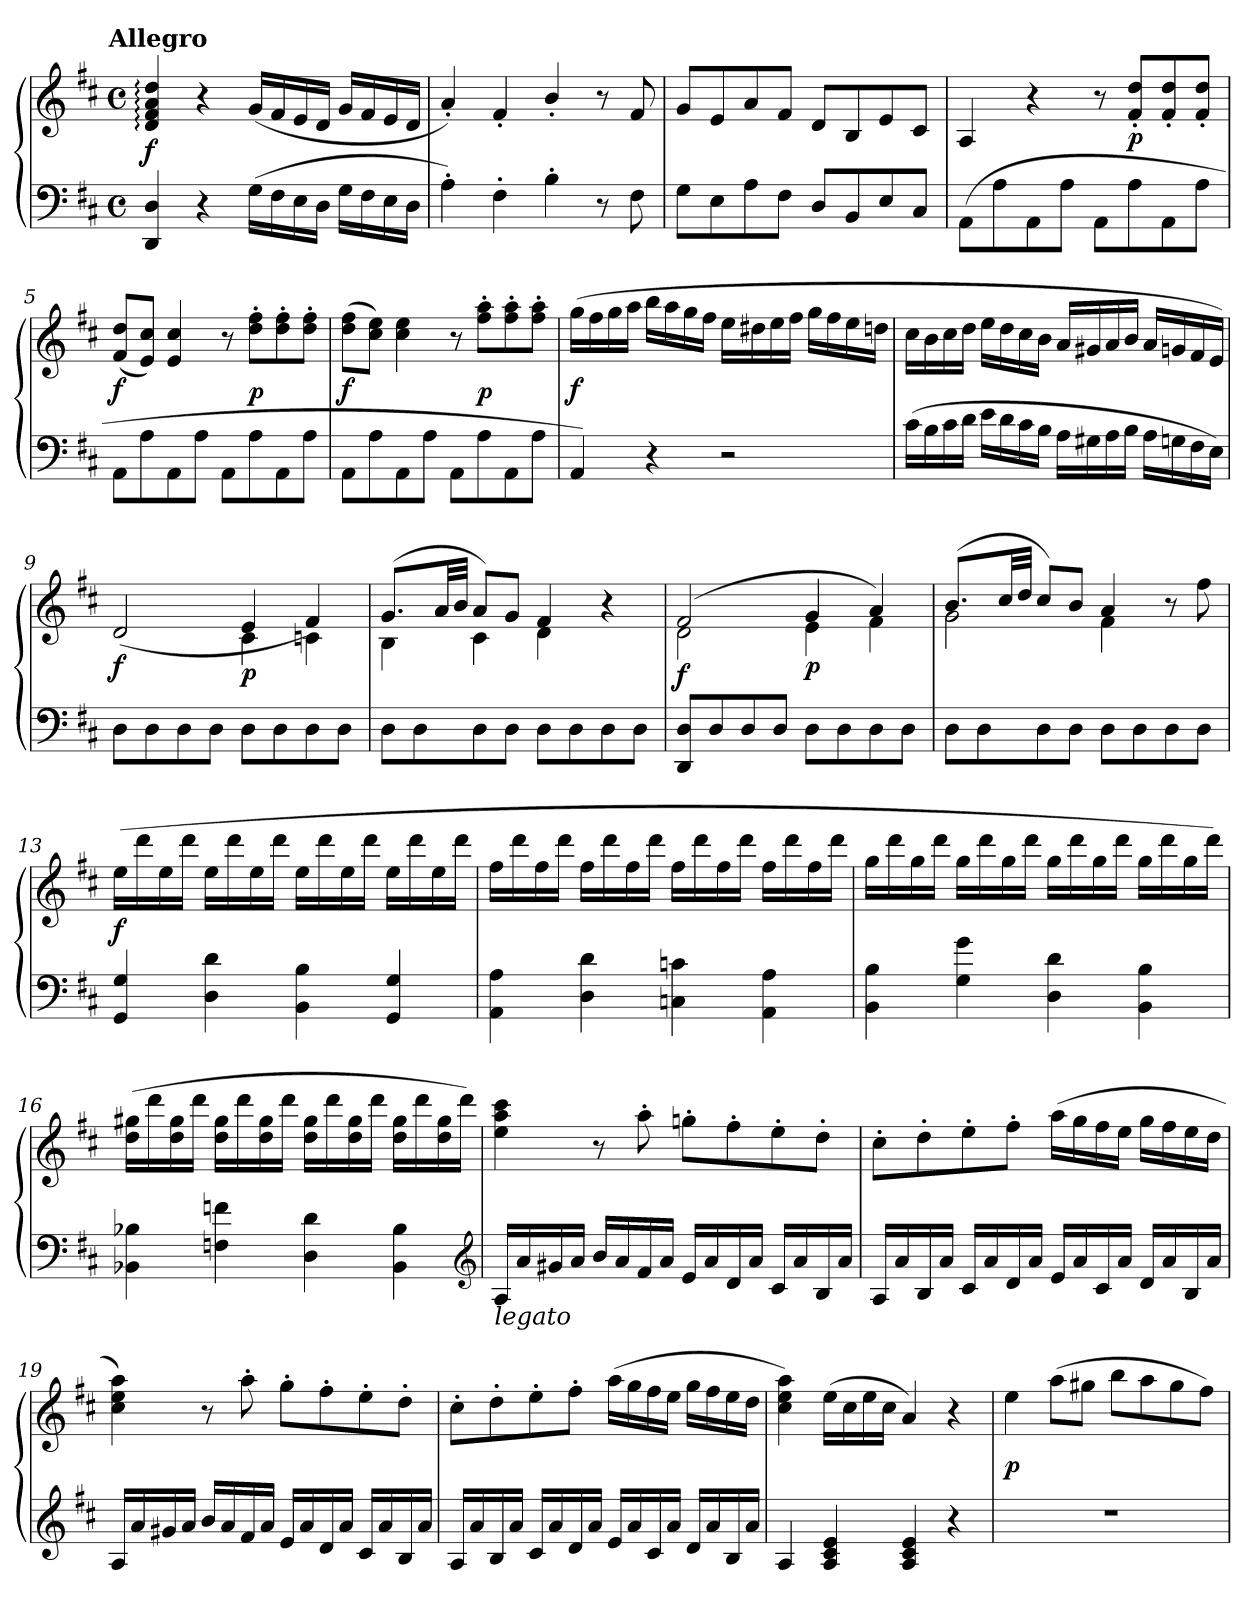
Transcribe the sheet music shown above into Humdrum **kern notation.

**kern	**kern	**dynam
*part1	*part1	*part1
*staff2	*staff1	*staff1/2
*clefF4	*clefG2	*
*k[f#c#]	*k[f#c#]	*
*D:	*D:	*
!!LO:TX:omd:t=Allegro
*M4/4	*M4/4	*
*met(c)	*met(c)	*
*MM136	*MM136	*
=1	=1	=1
4DD 4D	4d: 4f#: 4a: 4dd:	f
4r	4r	.
(16GLL	(16gLL	.
16F#	16f#	.
16E	16e	.
16DJJ	16dJJ	.
16GLL	16gLL	.
16F#	16f#	.
16E	16e	.
16DJJ	16dJJ	.
=2	=2	=2
4A')	4a')	.
4F#'	4f#'	.
4B'	4b'/	.
8r	8r	.
8F#	8f#	.
=3	=3	=3
8GL	8gL	.
8E	8e	.
8A	8a	.
8F#J	8f#J	.
8DL	8dL	.
8BB	8B	.
8E	8e	.
8C#J	8c#J	.
=4	=4	=4
(>8AAL	4A	.
8A	.	.
8AA	4r	.
8AJ	.	.
8AAL	8r	.
8A	8f#' 8dd'L	p
8AA	8f#' 8dd'	.
8AJ	8f#' 8dd'J	.
=5	=5	=5
8AAL	(8f# 8ddL	f
8A	8e 8cc#J)	.
8AA	4e 4cc#	.
8AJ	.	.
8AAL	8r	.
8A	8dd' 8ff#'L	p
8AA	8dd' 8ff#'	.
8AJ	8dd' 8ff#'J	.
=6	=6	=6
8AAL	(8dd 8ff#L	f
8A	8cc# 8eeJ)	.
8AA	4cc# 4ee	.
8AJ	.	.
8AAL	8r	.
8A	8ff#' 8aa'L	p
8AA	8ff#' 8aa'	.
8AJ	8ff#' 8aa'J	.
=7	=7	=7
4AA)	(>16ggLL	f
.	16ff#	.
.	16gg	.
.	16aaJJ	.
4r	16bbLL	.
.	16aa	.
.	16gg	.
.	16ff#JJ	.
2r	16eeLL	.
.	16dd#X	.
.	16ee	.
.	16ff#JJ	.
.	16ggLL	.
.	16ff#	.
.	16ee	.
.	16ddnJJ	.
=8	=8	=8
(16c#LL	16cc#LL	.
16B	16b	.
16c#	16cc#	.
16dJJ	16ddJJ	.
16eLL	16eeLL	.
16d	16dd	.
16c#	16cc#	.
16BJJ	16bJJ	.
16ALL	16aLL	.
16G#X	16g#X	.
16A	16a	.
16BJJ	16bJJ	.
16ALL	16aLL	.
16Gn	16gn	.
16F#	16f#	.
16EJJ)	16eJJ)	.
=9	=9	=9
*	*^	*
8DL	(>2d	2ryy	f
8D	.	.	.
8D	.	.	.
8DJ	.	.	.
8DL	4e	4c#	p
8D	.	.	.
8D	4f#)	4cn	.
8DJ	.	.	.
=10	=10	=10	=10
8DL	(8.gL	4B	.
8D	.	.	.
.	32aLL	.	.
.	32bJJJ	.	.
8D	8aL)	4c#	.
8DJ	8gJ	.	.
8DL	4f#	4d	.
8D	.	.	.
8D	4r	4ryy	.
8DJ	.	.	.
=11	=11	=11	=11
8DD 8DL	(2f#	2d	f
8D	.	.	.
8D	.	.	.
8DJ	.	.	.
8DL	4g	4e	p
8D	.	.	.
8D	4a)	4f#	.
8DJ	.	.	.
=12	=12	=12	=12
8DL	(8.bL	2g	.
8D	.	.	.
.	32cc#LL	.	.
.	32ddJJJ	.	.
8D	8cc#L)	.	.
8DJ	8bJ	.	.
8DL	4a	4f#	.
8D	.	.	.
8D	4ryy	8r	.
8DJ	.	8ff#	.
*	*v	*v	*
=13	=13	=13
4GG 4G	(16eeLL	f
.	16ddd	.
.	16ee	.
.	16dddJJ	.
4D 4d	16eeLL	.
.	16ddd	.
.	16ee	.
.	16dddJJ	.
4BB 4B	16eeLL	.
.	16ddd	.
.	16ee	.
.	16dddJJ	.
4GG 4G	16eeLL	.
.	16ddd	.
.	16ee	.
.	16dddJJ	.
=14	=14	=14
4AA 4A	16ff#LL	.
.	16ddd	.
.	16ff#	.
.	16dddJJ	.
4D 4d	16ff#LL	.
.	16ddd	.
.	16ff#	.
.	16dddJJ	.
4Cn 4cn	16ff#LL	.
.	16ddd	.
.	16ff#	.
.	16dddJJ	.
4AA 4A	16ff#LL	.
.	16ddd	.
.	16ff#	.
.	16dddJJ	.
=15	=15	=15
4BB 4B	16ggLL	.
.	16ddd	.
.	16gg	.
.	16dddJJ	.
4G 4g	16ggLL	.
.	16ddd	.
.	16gg	.
.	16dddJJ	.
4D 4d	16ggLL	.
.	16ddd	.
.	16gg	.
.	16dddJJ	.
4BB 4B	16ggLL	.
.	16ddd	.
.	16gg	.
.	16dddJJ)	.
=16	=16	=16
4BB-X 4B-X	(16dd 16gg#XLL	.
.	16ddd	.
.	16dd 16gg#	.
.	16dddJJ	.
4Fn 4fn	16dd 16gg#LL	.
.	16ddd	.
.	16dd 16gg#	.
.	16dddJJ	.
4D 4d	16dd 16gg#LL	.
.	16ddd	.
.	16dd 16gg#	.
.	16dddJJ	.
4BB- 4B-	16dd 16gg#LL	.
.	16ddd	.
.	16dd 16gg#	.
.	16dddJJ)	.
*clefG2	*	*
=17	=17	=17
!LO:TX:b:i:t=legato	!	!
16ALL	4ee 4aa 4ccc#	.
16a	.	.
16g#X	.	.
16aJJ	.	.
16bLL	8r	.
16a	.	.
16f#	8aa'	.
16aJJ	.	.
16eLL	8ggn'L	.
16a	.	.
16d	8ff#'	.
16aJJ	.	.
16c#LL	8ee'	.
16a	.	.
16B	8dd'J	.
16aJJ	.	.
=18	=18	=18
16ALL	8cc#'L	.
16a	.	.
16B	8dd'	.
16aJJ	.	.
16c#LL	8ee'	.
16a	.	.
16d	8ff#'J	.
16aJJ	.	.
16eLL	(16aaLL	.
16a	16gg	.
16c#	16ff#	.
16aJJ	16eeJJ	.
16dLL	16ggLL	.
16a	16ff#	.
16B	16ee	.
16aJJ	16ddJJ	.
=19	=19	=19
16ALL	4cc# 4ee 4aa)	.
16a	.	.
16g#X	.	.
16aJJ	.	.
16bLL	8r	.
16a	.	.
16f#	8aa'	.
16aJJ	.	.
16eLL	8gg'L	.
16a	.	.
16d	8ff#'	.
16aJJ	.	.
16c#LL	8ee'	.
16a	.	.
16B	8dd'J	.
16aJJ	.	.
=20	=20	=20
16ALL	8cc#'L	.
16a	.	.
16B	8dd'	.
16aJJ	.	.
16c#LL	8ee'	.
16a	.	.
16d	8ff#'J	.
16aJJ	.	.
16eLL	(16aaLL	.
16a	16gg	.
16c#	16ff#	.
16aJJ	16eeJJ	.
16dLL	16ggLL	.
16a	16ff#	.
16B	16ee	.
16aJJ	16ddJJ	.
=21	=21	=21
4A	4cc# 4ee 4aa)	.
4A 4c# 4e	(16eeLL	.
.	16cc#	.
.	16ee	.
.	16cc#JJ	.
4A 4c# 4e	4a)	.
4r	4r	.
=22	=22	=22
1r	4ee	p
.	(8aaL	.
.	8gg#XJ	.
.	8bbL	.
.	8aa	.
.	8gg#	.
.	8ff#J)	.
=	=	=
*-	*-	*-
